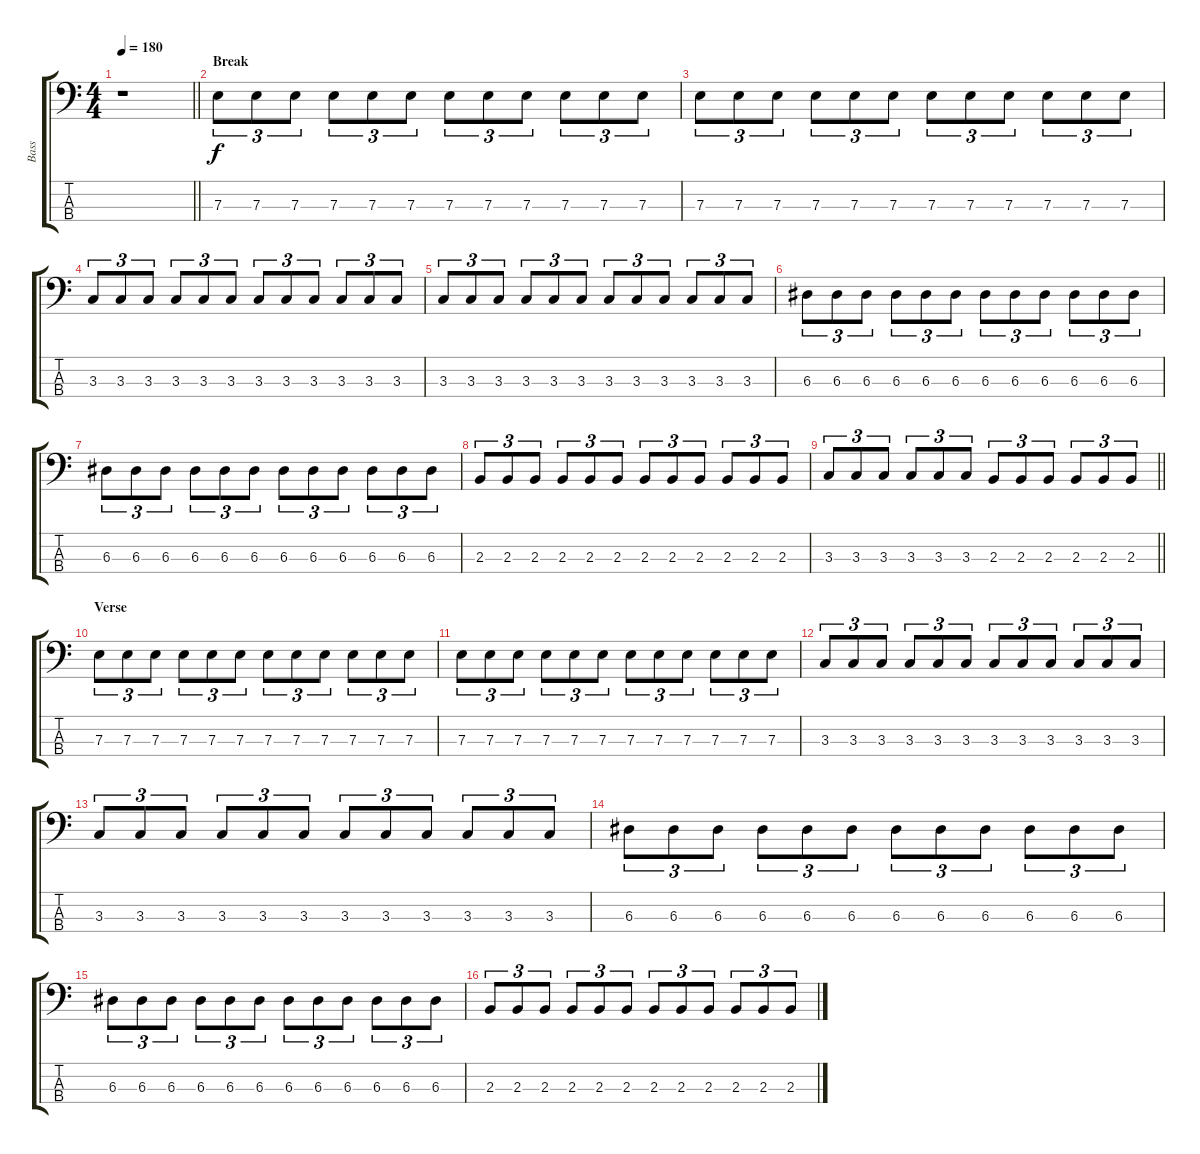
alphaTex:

\track ("Bass" "Bass") {instrument electricbassfinger}
\staff {score tabs}
\tuning (G2 D2 A1 D1) {hide}
\ts (4 4)
\tempo 180
\clef f4
\barLineRight lightlight
\ks c
r.1{dy fff} |
\section ("" "Break")
7.3.8{tu (3 2) dy f} 7.3.8{tu (3 2)} 7.3.8{tu (3 2)} 7.3.8{tu (3 2)} 7.3.8{tu (3 2)} 7.3.8{tu (3 2)} 7.3.8{tu (3 2)} 7.3.8{tu (3 2)} 7.3.8{tu (3 2)} 7.3.8{tu (3 2)} 7.3.8{tu (3 2)} 7.3.8{tu (3 2)} |
7.3.8{tu (3 2)} 7.3.8{tu (3 2)} 7.3.8{tu (3 2)} 7.3.8{tu (3 2)} 7.3.8{tu (3 2)} 7.3.8{tu (3 2)} 7.3.8{tu (3 2)} 7.3.8{tu (3 2)} 7.3.8{tu (3 2)} 7.3.8{tu (3 2)} 7.3.8{tu (3 2)} 7.3.8{tu (3 2)} |
3.3.8{tu (3 2)} 3.3.8{tu (3 2)} 3.3.8{tu (3 2)} 3.3.8{tu (3 2)} 3.3.8{tu (3 2)} 3.3.8{tu (3 2)} 3.3.8{tu (3 2)} 3.3.8{tu (3 2)} 3.3.8{tu (3 2)} 3.3.8{tu (3 2)} 3.3.8{tu (3 2)} 3.3.8{tu (3 2)} |
3.3.8{tu (3 2)} 3.3.8{tu (3 2)} 3.3.8{tu (3 2)} 3.3.8{tu (3 2)} 3.3.8{tu (3 2)} 3.3.8{tu (3 2)} 3.3.8{tu (3 2)} 3.3.8{tu (3 2)} 3.3.8{tu (3 2)} 3.3.8{tu (3 2)} 3.3.8{tu (3 2)} 3.3.8{tu (3 2)} |
6.3.8{tu (3 2)} 6.3.8{tu (3 2)} 6.3.8{tu (3 2)} 6.3.8{tu (3 2)} 6.3.8{tu (3 2)} 6.3.8{tu (3 2)} 6.3.8{tu (3 2)} 6.3.8{tu (3 2)} 6.3.8{tu (3 2)} 6.3.8{tu (3 2)} 6.3.8{tu (3 2)} 6.3.8{tu (3 2)} |
6.3.8{tu (3 2)} 6.3.8{tu (3 2)} 6.3.8{tu (3 2)} 6.3.8{tu (3 2)} 6.3.8{tu (3 2)} 6.3.8{tu (3 2)} 6.3.8{tu (3 2)} 6.3.8{tu (3 2)} 6.3.8{tu (3 2)} 6.3.8{tu (3 2)} 6.3.8{tu (3 2)} 6.3.8{tu (3 2)} |
2.3.8{tu (3 2)} 2.3.8{tu (3 2)} 2.3.8{tu (3 2)} 2.3.8{tu (3 2)} 2.3.8{tu (3 2)} 2.3.8{tu (3 2)} 2.3.8{tu (3 2)} 2.3.8{tu (3 2)} 2.3.8{tu (3 2)} 2.3.8{tu (3 2)} 2.3.8{tu (3 2)} 2.3.8{tu (3 2)} |
\barLineRight lightlight
3.3.8{tu (3 2)} 3.3.8{tu (3 2)} 3.3.8{tu (3 2)} 3.3.8{tu (3 2)} 3.3.8{tu (3 2)} 3.3.8{tu (3 2)} 2.3.8{tu (3 2)} 2.3.8{tu (3 2)} 2.3.8{tu (3 2)} 2.3.8{tu (3 2)} 2.3.8{tu (3 2)} 2.3.8{tu (3 2)} |
\section ("" "Verse")
7.3.8{tu (3 2)} 7.3.8{tu (3 2)} 7.3.8{tu (3 2)} 7.3.8{tu (3 2)} 7.3.8{tu (3 2)} 7.3.8{tu (3 2)} 7.3.8{tu (3 2)} 7.3.8{tu (3 2)} 7.3.8{tu (3 2)} 7.3.8{tu (3 2)} 7.3.8{tu (3 2)} 7.3.8{tu (3 2)} |
7.3.8{tu (3 2)} 7.3.8{tu (3 2)} 7.3.8{tu (3 2)} 7.3.8{tu (3 2)} 7.3.8{tu (3 2)} 7.3.8{tu (3 2)} 7.3.8{tu (3 2)} 7.3.8{tu (3 2)} 7.3.8{tu (3 2)} 7.3.8{tu (3 2)} 7.3.8{tu (3 2)} 7.3.8{tu (3 2)} |
3.3.8{tu (3 2)} 3.3.8{tu (3 2)} 3.3.8{tu (3 2)} 3.3.8{tu (3 2)} 3.3.8{tu (3 2)} 3.3.8{tu (3 2)} 3.3.8{tu (3 2)} 3.3.8{tu (3 2)} 3.3.8{tu (3 2)} 3.3.8{tu (3 2)} 3.3.8{tu (3 2)} 3.3.8{tu (3 2)} |
3.3.8{tu (3 2)} 3.3.8{tu (3 2)} 3.3.8{tu (3 2)} 3.3.8{tu (3 2)} 3.3.8{tu (3 2)} 3.3.8{tu (3 2)} 3.3.8{tu (3 2)} 3.3.8{tu (3 2)} 3.3.8{tu (3 2)} 3.3.8{tu (3 2)} 3.3.8{tu (3 2)} 3.3.8{tu (3 2)} |
6.3.8{tu (3 2)} 6.3.8{tu (3 2)} 6.3.8{tu (3 2)} 6.3.8{tu (3 2)} 6.3.8{tu (3 2)} 6.3.8{tu (3 2)} 6.3.8{tu (3 2)} 6.3.8{tu (3 2)} 6.3.8{tu (3 2)} 6.3.8{tu (3 2)} 6.3.8{tu (3 2)} 6.3.8{tu (3 2)} |
6.3.8{tu (3 2)} 6.3.8{tu (3 2)} 6.3.8{tu (3 2)} 6.3.8{tu (3 2)} 6.3.8{tu (3 2)} 6.3.8{tu (3 2)} 6.3.8{tu (3 2)} 6.3.8{tu (3 2)} 6.3.8{tu (3 2)} 6.3.8{tu (3 2)} 6.3.8{tu (3 2)} 6.3.8{tu (3 2)} |
2.3.8{tu (3 2)} 2.3.8{tu (3 2)} 2.3.8{tu (3 2)} 2.3.8{tu (3 2)} 2.3.8{tu (3 2)} 2.3.8{tu (3 2)} 2.3.8{tu (3 2)} 2.3.8{tu (3 2)} 2.3.8{tu (3 2)} 2.3.8{tu (3 2)} 2.3.8{tu (3 2)} 2.3.8{tu (3 2)}
